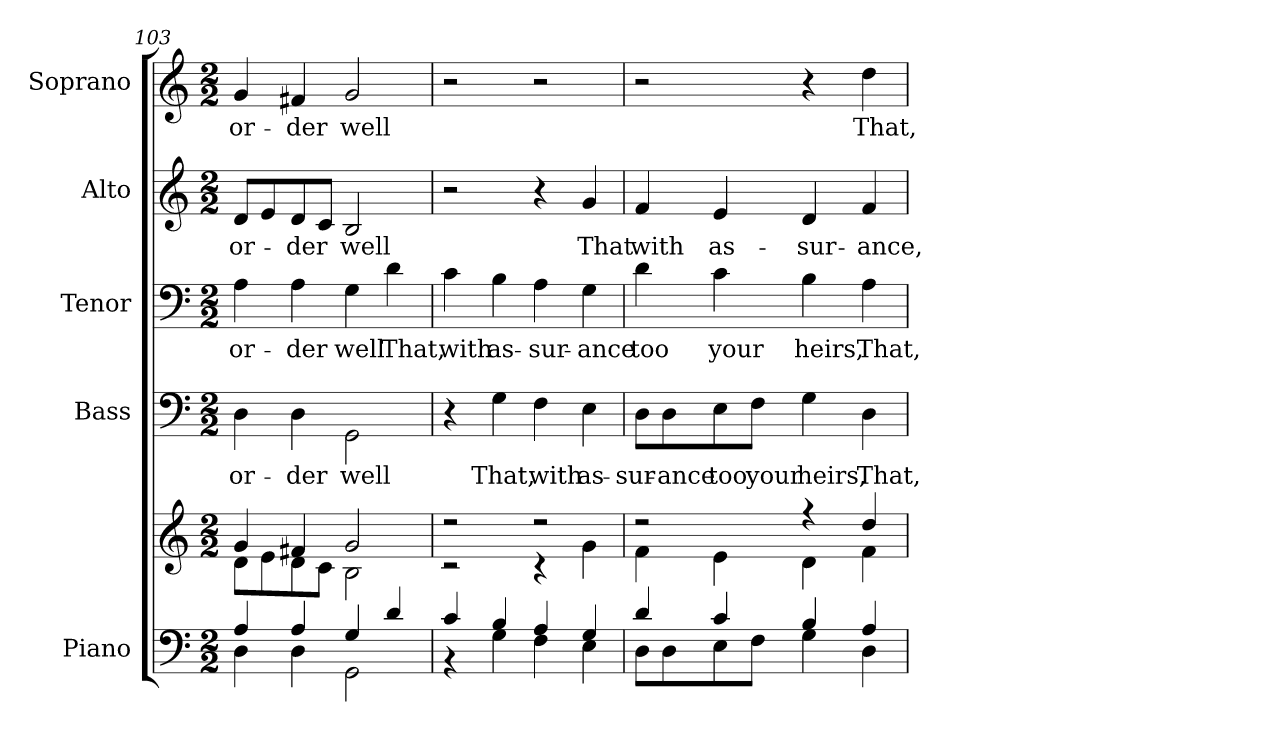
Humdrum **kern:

**kern	**kern	**kern	**text	**kern	**text	**kern	**text	**kern	**text
*part5	*part5	*part4	*part4	*part3	*part3	*part2	*part2	*part1	*part1
*staff6	*staff5	*staff4	*staff4	*staff3	*staff3	*staff2	*staff2	*staff1	*staff1
*I"Piano	*	*I"Bass	*	*I"Tenor	*	*I"Alto	*	*I"Soprano	*
*I'Pno.	*	*I'B.	*	*I'T.	*	*I'A.	*	*I'S.	*
!!LO:PB:g=z
*clefF4	*clefG2	*clefF4	*	*clefF4	*	*clefG2	*	*clefG2	*
*k[]	*k[]	*k[]	*	*k[]	*	*k[]	*	*k[]	*
*C:	*C:	*C:	*	*C:	*	*C:	*	*C:	*
*M2/2	*M2/2	*M2/2	*	*M2/2	*	*M2/2	*	*M2/2	*
=103	=103	=103	=103	=103	=103	=103	=103	=103	=103
*^	*^	*	*	*	*	*	*	*	*
!	!	!	!	!	!LO:LY:b:color=#000000	!	!	!	!	!	!
!	!	!	!	!	!	!	!LO:LY:b:color=#000000	!	!	!	!
!	!	!	!	!	!	!	!	!	!LO:LY:b:color=#000000	!	!
!	!	!	!	!	!	!	!	!	!	!	!LO:LY:b:color=#000000
4Ai/	4Di\	4gi/	8di\L	4Di\	or-	4Ai\	or-	8di/L	or-	4gi/	or-
.	.	.	8ei\	.	.	.	.	8ei/	.	.	.
!	!	!	!	!	!LO:LY:b:color=#000000	!	!	!	!	!	!
!	!	!	!	!	!	!	!LO:LY:b:color=#000000	!	!	!	!
!	!	!	!	!	!	!	!	!	!LO:LY:b:color=#000000	!	!
!	!	!	!	!	!	!	!	!	!	!	!LO:LY:b:color=#000000
4Ai/	4Di\	4f#Xi/	8di\	4Di\	-der	4Ai\	-der	8di/	-der	4f#Xi/	-der
.	.	.	8ci\J	.	.	.	.	8ci/J	.	.	.
!	!	!	!	!	!LO:LY:b:color=#000000	!	!	!	!	!	!
!	!	!	!	!	!	!	!LO:LY:b:color=#000000	!	!	!	!
!	!	!	!	!	!	!	!	!	!LO:LY:b:color=#000000	!	!
!	!	!	!	!	!	!	!	!	!	!	!LO:LY:b:color=#000000
4Gi/	2GGi\	2gi/	2Bi\	2GGi\	well	4Gi\	well	2Bi/	well	2gi/	well
!	!	!	!	!	!	!	!LO:LY:b:color=#000000	!	!	!	!
4di/	.	.	.	.	.	4di\	That,	.	.	.	.
=104	=104	=104	=104	=104	=104	=104	=104	=104	=104	=104	=104
!	!	!	!	!	!	!	!LO:LY:b:color=#000000	!	!	!	!
4ci/	4r	2r	2r	4r	.	4ci\	with	2r	.	2r	.
!	!	!	!	!	!LO:LY:b:color=#000000	!	!	!	!	!	!
!	!	!	!	!	!	!	!LO:LY:b:color=#000000	!	!	!	!
4Bi/	4Gi\	.	.	4Gi\	That,	4Bi\	as-	.	.	.	.
!	!	!	!	!	!LO:LY:b:color=#000000	!	!	!	!	!	!
!	!	!	!	!	!	!	!LO:LY:b:color=#000000	!	!	!	!
4Ai/	4Fi\	2r	4r	4Fi\	with	4Ai\	-sur-	4r	.	2r	.
!	!	!	!	!	!LO:LY:b:color=#000000	!	!	!	!	!	!
!	!	!	!	!	!	!	!LO:LY:b:color=#000000	!	!	!	!
!	!	!	!	!	!	!	!	!	!LO:LY:b:color=#000000	!	!
4Gi/	4Ei\	.	4gi\	4Ei\	as-	4Gi\	-ance	4gi/	That	.	.
!!LO:PB:g=z
=105	=105	=105	=105	=105	=105	=105	=105	=105	=105	=105	=105
!	!	!	!	!	!LO:LY:b:color=#000000	!	!	!	!	!	!
!	!	!	!	!	!	!	!LO:LY:b:color=#000000	!	!	!	!
!	!	!	!	!	!	!	!	!	!LO:LY:b:color=#000000	!	!
4di/	8Di\L	2r	4fi\	8Di\L	-sur-	4di\	too	4fi/	with	2r	.
!	!	!	!	!	!LO:LY:b:color=#000000	!	!	!	!	!	!
.	8Di\	.	.	8Di\	-ance	.	.	.	.	.	.
!	!	!	!	!	!LO:LY:b:color=#000000	!	!	!	!	!	!
!	!	!	!	!	!	!	!LO:LY:b:color=#000000	!	!	!	!
!	!	!	!	!	!	!	!	!	!LO:LY:b:color=#000000	!	!
4ci/	8Ei\	.	4ei\	8Ei\	too	4ci\	your	4ei/	as-	.	.
!	!	!	!	!	!LO:LY:b:color=#000000	!	!	!	!	!	!
.	8Fi\J	.	.	8Fi\J	your	.	.	.	.	.	.
!	!	!	!	!	!LO:LY:b:color=#000000	!	!	!	!	!	!
!	!	!	!	!	!	!	!LO:LY:b:color=#000000	!	!	!	!
!	!	!	!	!	!	!	!	!	!LO:LY:b:color=#000000	!	!
4Bi/	4Gi\	4r	4di\	4Gi\	heirs,	4Bi\	heirs,	4di/	-sur-	4r	.
!	!	!	!	!	!LO:LY:b:color=#000000	!	!	!	!	!	!
!	!	!	!	!	!	!	!LO:LY:b:color=#000000	!	!	!	!
!	!	!	!	!	!	!	!	!	!LO:LY:b:color=#000000	!	!
!	!	!	!	!	!	!	!	!	!	!	!LO:LY:b:color=#000000
4Ai/	4Di\	4ddi/	4fi\	4Di\	That,	4Ai\	That,	4fi/	-ance,	4ddi\	That,
*v	*v	*	*	*	*	*	*	*	*	*	*
*	*v	*v	*	*	*	*	*	*	*	*
=	=	=	=	=	=	=	=	=	=
*-	*-	*-	*-	*-	*-	*-	*-	*-	*-
